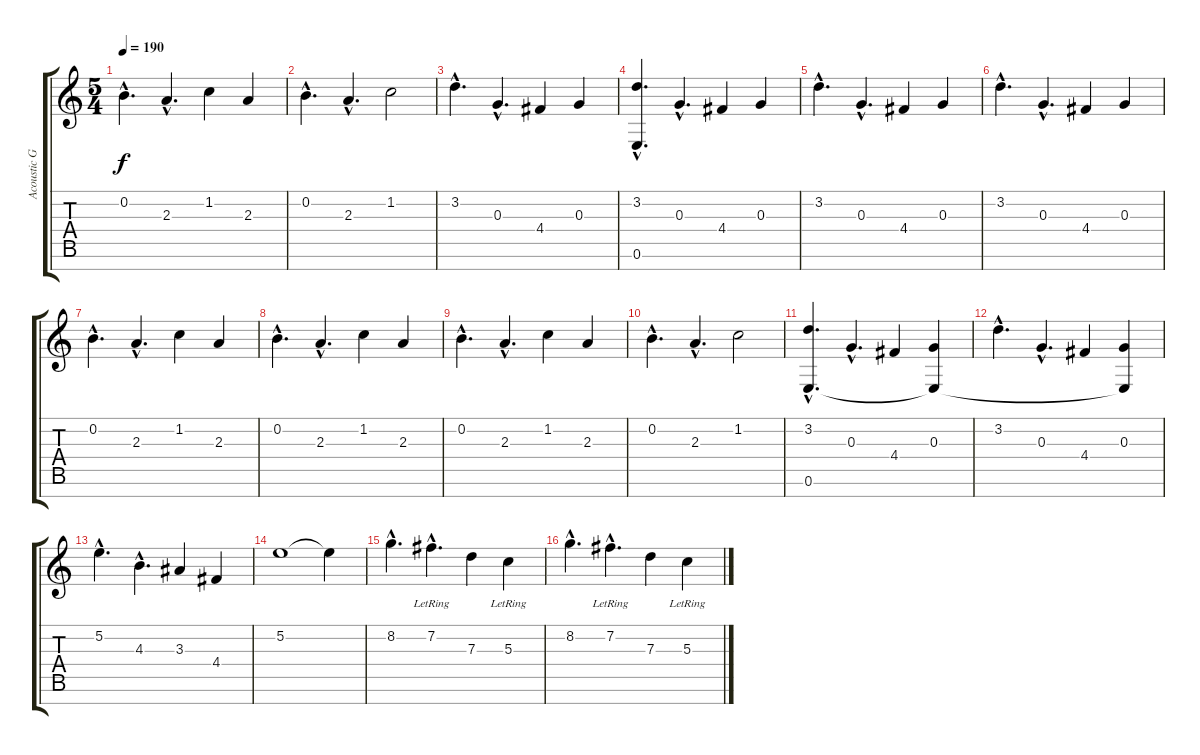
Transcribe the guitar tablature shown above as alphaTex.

\track ("Acoustic Guitar 1" "Acoustic G") {instrument acousticguitarnylon}
\staff {score tabs}
\tuning (E4 B3 G3 D3 A2 E2 B1) {hide}
\ts (5 4)
\tempo 190
\clef g2
\ks c
0.2{hac}.4{d dy f instrument acousticguitarsteel} 2.3{hac}.4{d} 1.2.4 2.3.4 |
0.2{hac}.4{d} 2.3{hac}.4{d} 1.2.2 |
3.2{hac}.4{d} 0.3{hac}.4{d} 4.4.4 0.3.4 |
(3.2{hac} 0.6{hac}).4{d} 0.3{hac}.4{d} 4.4.4 0.3.4 |
3.2{hac}.4{d} 0.3{hac}.4{d} 4.4.4 0.3.4 |
3.2{hac}.4{d} 0.3{hac}.4{d} 4.4.4 0.3.4 |
0.2{hac}.4{d instrument acousticguitarsteel} 2.3{hac}.4{d} 1.2.4 2.3.4 |
0.2{hac}.4{d} 2.3{hac}.4{d} 1.2.4 2.3.4 |
0.2{hac}.4{d instrument acousticguitarsteel} 2.3{hac}.4{d} 1.2.4 2.3.4 |
0.2{hac}.4{d} 2.3{hac}.4{d} 1.2.2 |
(3.2{hac} 0.6{hac}).4{d} 0.3{hac}.4{d} 4.4.4 (0.3 0.6{t}).4 |
3.2{hac}.4{d} 0.3{hac}.4{d} 4.4.4 (0.3 0.6{t}).4 |
5.2{hac}.4{d} 4.3{hac}.4{d} 3.3.4 4.4.4 |
5.2.1 5.2{t}.4 |
8.2{hac}.4{d} 7.2{hac lr}.4{d} 7.3.4 5.3{lr}.4 |
8.2{hac}.4{d} 7.2{hac lr}.4{d} 7.3.4 5.3{lr}.4
